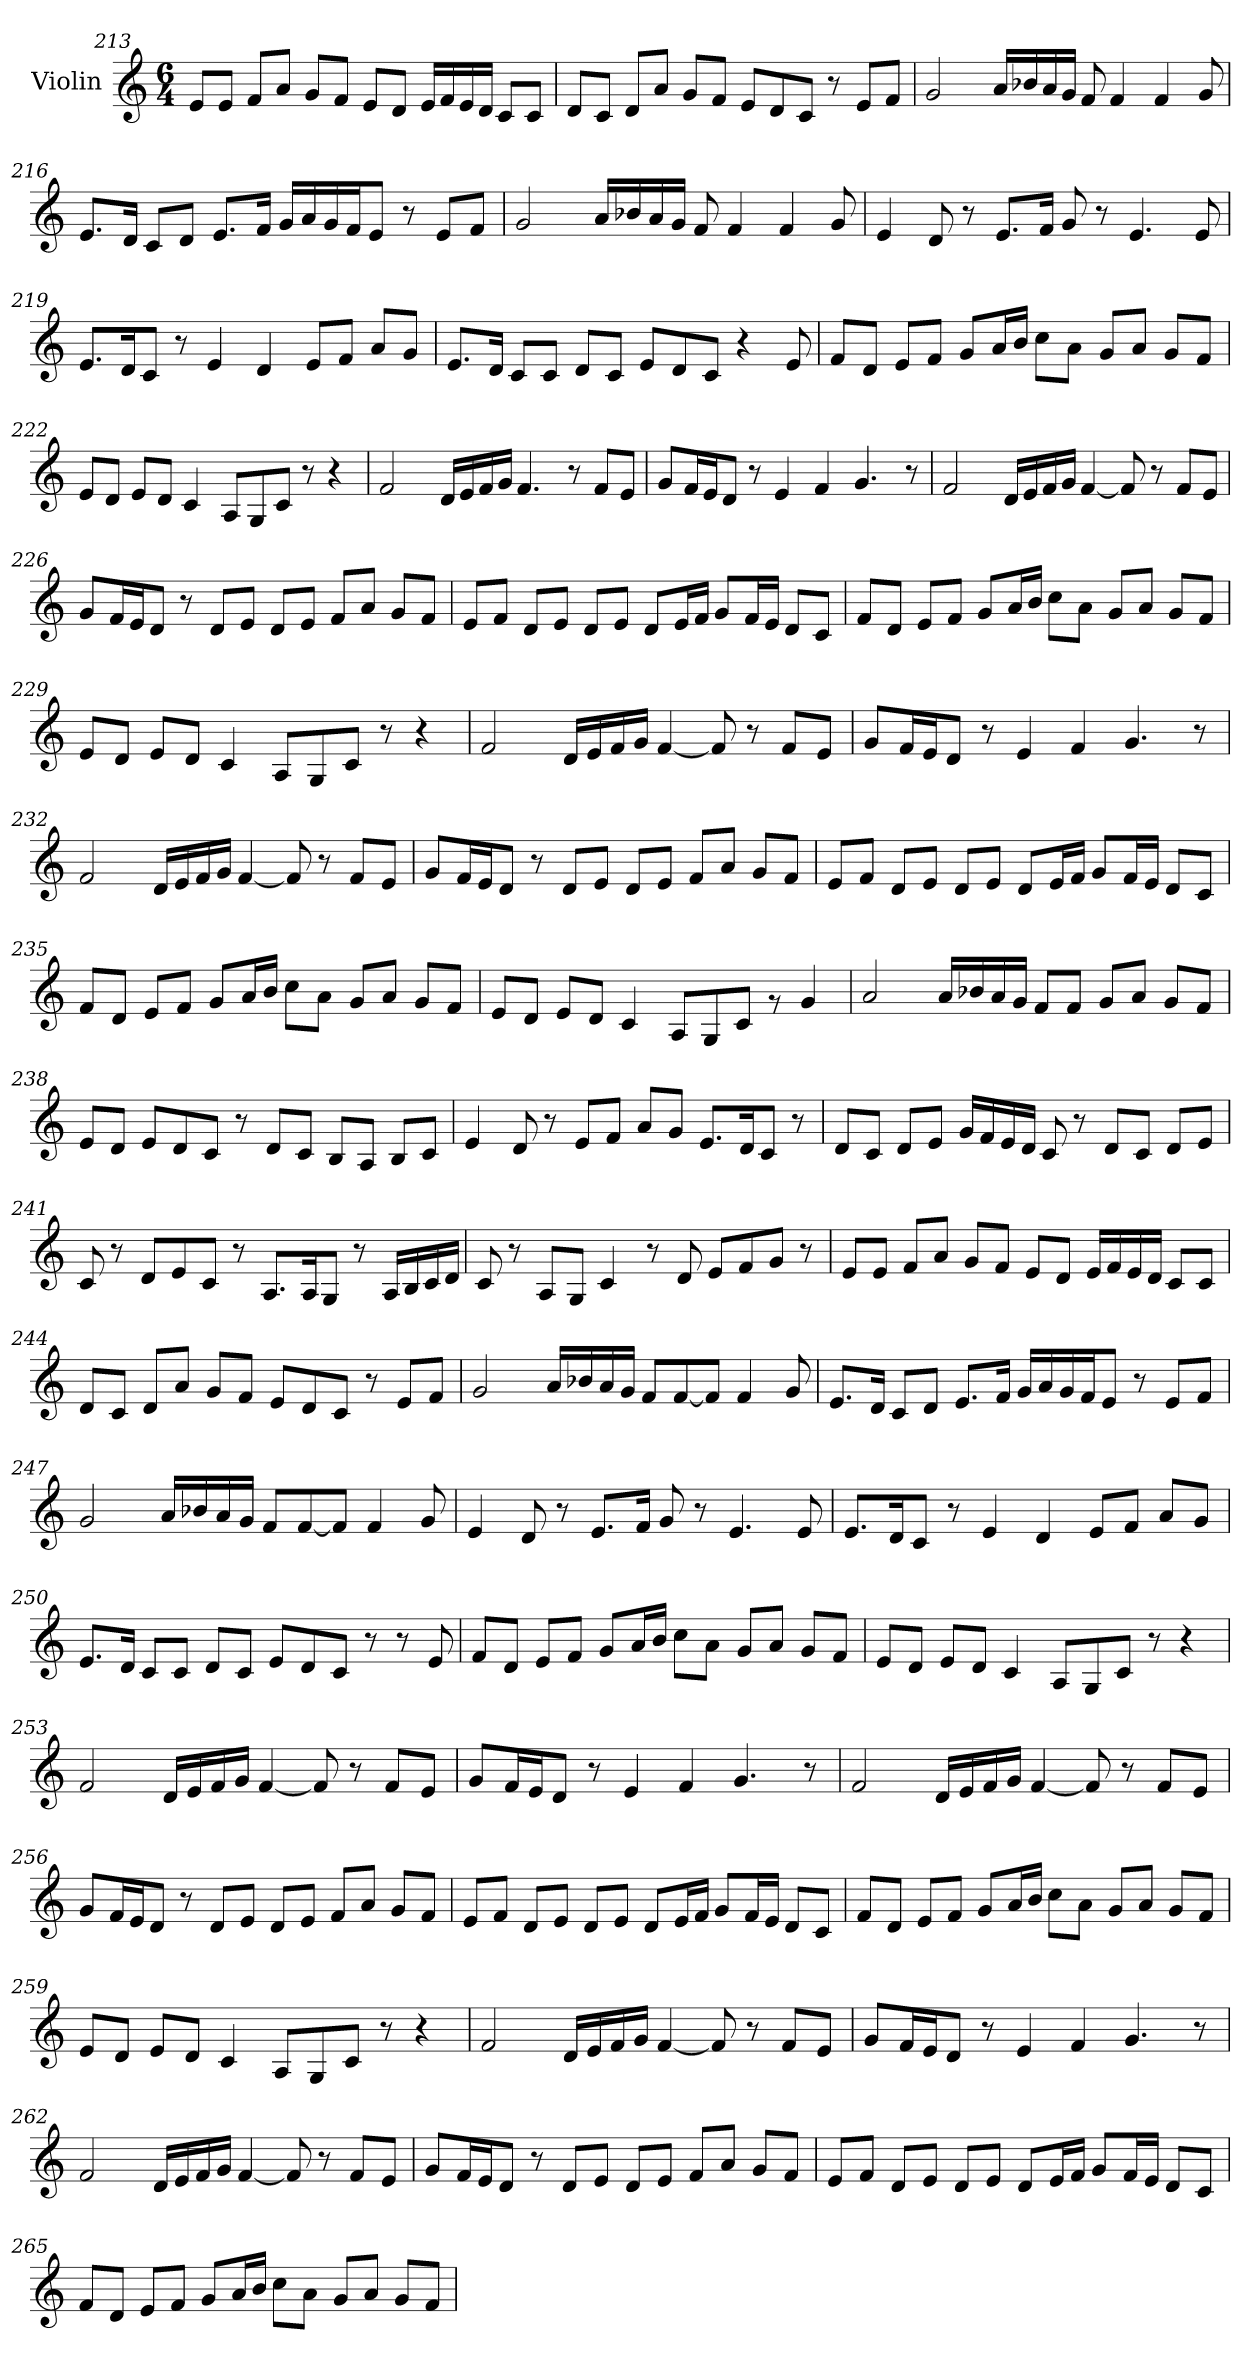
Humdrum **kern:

**kern
*part1
*staff1
*I"Violin
*clefG2
*k[]
*M6/4
=213
8e/L
8e/J
8f/L
8a/J
8g/L
8f/J
8e/L
8d/J
16e/LL
16f/
16e/
16d/JJ
8c/L
8c/J
=214
8d/L
8c/J
8d/L
8a/J
8g/L
8f/J
8e/L
8d/
8c/J
8r
8e/L
8f/J
!!LO:LB:g=z
=215
2g/
16a/LL
16b-X/
16a/
16g/JJ
8f/
4f/
4f/
8g/
=216
8.e/L
16d/Jk
8c/L
8d/J
8.e/L
16f/Jk
16g/LL
16a/
16g/
16f/J
8e/J
8r
8e/L
8f/J
=217
2g/
16a/LL
16b-X/
16a/
16g/JJ
8f/
4f/
4f/
8g/
!!LO:PB:g=z
=218
4e/
8d/
8r
8.e/L
16f/Jk
8g/
8r
4.e/
8e/
=219
8.e/L
16d/K
8c/J
8r
4e/
4d/
8e/L
8f/J
8a/L
8g/J
=220
8.e/L
16d/Jk
8c/L
8c/J
8d/L
8c/J
8e/L
8d/
8c/J
4r
8e/
!!LO:PB:g=z
=221
8f/L
8d/J
8e/L
8f/J
8g/L
16a/L
16b/JJ
8cc\L
8a\J
8g/L
8a/J
8g/L
8f/J
=222
8e/L
8d/J
8e/L
8d/J
4c/
8A/L
8G/
8c/J
8r
4r
=223
2f/
16d/LL
16e/
16f/
16g/JJ
4.f/
8r
8f/L
8e/J
!!LO:LB:g=z
=224
8g/L
16f/L
16e/J
8d/J
8r
4e/
4f/
4.g/
8r
=225
2f/
16d/LL
16e/
16f/
16g/JJ
[4f/
8f/]
8r
8f/L
8e/J
=226
8g/L
16f/L
16e/J
8d/J
8r
8d/L
8e/J
8d/L
8e/J
8f/L
8a/J
8g/L
8f/J
!!LO:LB:g=z
=227
8e/L
8f/J
8d/L
8e/J
8d/L
8e/J
8d/L
16e/L
16f/JJ
8g/L
16f/L
16e/JJ
8d/L
8c/J
=228
8f/L
8d/J
8e/L
8f/J
8g/L
16a/L
16b/JJ
8cc\L
8a\J
8g/L
8a/J
8g/L
8f/J
=229
8e/L
8d/J
8e/L
8d/J
4c/
8A/L
8G/
8c/J
8r
4r
!!LO:LB:g=z
=230
2f/
16d/LL
16e/
16f/
16g/JJ
[4f/
8f/]
8r
8f/L
8e/J
=231
8g/L
16f/L
16e/J
8d/J
8r
4e/
4f/
4.g/
8r
=232
2f/
16d/LL
16e/
16f/
16g/JJ
[4f/
8f/]
8r
8f/L
8e/J
!!LO:LB:g=z
=233
8g/L
16f/L
16e/J
8d/J
8r
8d/L
8e/J
8d/L
8e/J
8f/L
8a/J
8g/L
8f/J
=234
8e/L
8f/J
8d/L
8e/J
8d/L
8e/J
8d/L
16e/L
16f/JJ
8g/L
16f/L
16e/JJ
8d/L
8c/J
=235
8f/L
8d/J
8e/L
8f/J
8g/L
16a/L
16b/JJ
8cc\L
8a\J
8g/L
8a/J
8g/L
8f/J
!!LO:LB:g=z
=236
8e/L
8d/J
8e/L
8d/J
4c/
8A/L
8G/
8c/J
8rg
4g/
=237
2a/
16a/LL
16b-X/
16a/
16g/JJ
8f/L
8f/J
8g/L
8a/J
8g/L
8f/J
=238
8e/L
8d/J
8e/L
8d/
8c/J
8r
8d/L
8c/J
8B/L
8A/J
8B/L
8c/J
!!LO:LB:g=z
=239
4e/
8d/
8r
8e/L
8f/J
8a/L
8g/J
8.e/L
16d/K
8c/J
8r
=240
8d/L
8c/J
8d/L
8e/J
16g/LL
16f/
16e/
16d/JJ
8c/
8r
8d/L
8c/J
8d/L
8e/J
!!LO:LB:g=z
=241
8c/
8r
8d/L
8e/
8c/J
8r
8.A/L
16A/K
8G/J
8r
16A/LL
16B/
16c/
16d/JJ
!!LO:PB:g=z
=242
8c/
8r
8A/L
8G/J
4c/
8r
8d/
8e/L
8f/
8g/J
8r
=243
8e/L
8e/J
8f/L
8a/J
8g/L
8f/J
8e/L
8d/J
16e/LL
16f/
16e/
16d/JJ
8c/L
8c/J
=244
8d/L
8c/J
8d/L
8a/J
8g/L
8f/J
8e/L
8d/
8c/J
8r
8e/L
8f/J
!!LO:PB:g=z
=245
2g/
16a/LL
16b-X/
16a/
16g/JJ
8f/L
[8f/
8f/J]
4f/
8g/
=246
8.e/L
16d/Jk
8c/L
8d/J
8.e/L
16f/Jk
16g/LL
16a/
16g/
16f/J
8e/J
8r
8e/L
8f/J
=247
2g/
16a/LL
16b-X/
16a/
16g/JJ
8f/L
[8f/
8f/J]
4f/
8g/
!!LO:LB:g=z
=248
4e/
8d/
8r
8.e/L
16f/Jk
8g/
8r
4.e/
8e/
=249
8.e/L
16d/K
8c/J
8r
4e/
4d/
8e/L
8f/J
8a/L
8g/J
=250
8.e/L
16d/Jk
8c/L
8c/J
8d/L
8c/J
8e/L
8d/
8c/J
8r
8r
8e/
!!LO:LB:g=z
=251
8f/L
8d/J
8e/L
8f/J
8g/L
16a/L
16b/JJ
8cc\L
8a\J
8g/L
8a/J
8g/L
8f/J
=252
8e/L
8d/J
8e/L
8d/J
4c/
8A/L
8G/
8c/J
8r
4r
=253
2f/
16d/LL
16e/
16f/
16g/JJ
[4f/
8f/]
8r
8f/L
8e/J
!!LO:LB:g=z
=254
8g/L
16f/L
16e/J
8d/J
8r
4e/
4f/
4.g/
8r
=255
2f/
16d/LL
16e/
16f/
16g/JJ
[4f/
8f/]
8r
8f/L
8e/J
=256
8g/L
16f/L
16e/J
8d/J
8r
8d/L
8e/J
8d/L
8e/J
8f/L
8a/J
8g/L
8f/J
!!LO:LB:g=z
=257
8e/L
8f/J
8d/L
8e/J
8d/L
8e/J
8d/L
16e/L
16f/JJ
8g/L
16f/L
16e/JJ
8d/L
8c/J
=258
8f/L
8d/J
8e/L
8f/J
8g/L
16a/L
16b/JJ
8cc\L
8a\J
8g/L
8a/J
8g/L
8f/J
=259
8e/L
8d/J
8e/L
8d/J
4c/
8A/L
8G/
8c/J
8r
4r
!!LO:LB:g=z
=260
2f/
16d/LL
16e/
16f/
16g/JJ
[4f/
8f/]
8r
8f/L
8e/J
=261
8g/L
16f/L
16e/J
8d/J
8r
4e/
4f/
4.g/
8r
=262
2f/
16d/LL
16e/
16f/
16g/JJ
[4f/
8f/]
8r
8f/L
8e/J
!!LO:LB:g=z
=263
8g/L
16f/L
16e/J
8d/J
8r
8d/L
8e/J
8d/L
8e/J
8f/L
8a/J
8g/L
8f/J
=264
8e/L
8f/J
8d/L
8e/J
8d/L
8e/J
8d/L
16e/L
16f/JJ
8g/L
16f/L
16e/JJ
8d/L
8c/J
=265
8f/L
8d/J
8e/L
8f/J
8g/L
16a/L
16b/JJ
8cc\L
8a\J
8g/L
8a/J
8g/L
8f/J
=
*-
